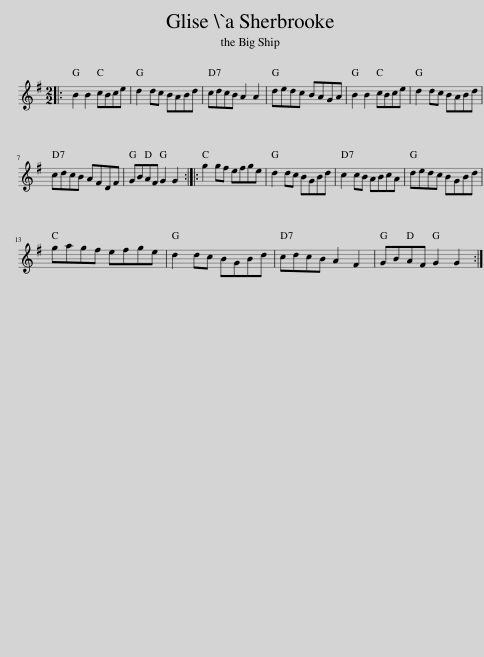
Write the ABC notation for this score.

X:1
L:1/8
M:2/2
I:linebreak $
K:G
V:1 treble
V:1
|: B2 B2 cBce | d2 dc BABd | cdcB A2 A2 | dedc BAGA | B2 B2 cBce | %5
 d2 dc BABd |$ cdcB AFDF | GBAF G2 G2 :: g2 gf efge | d2 dc BGBd | %10
 c2 cB ABcA | dedc BGBd |$ gagf efge | d2 dc BGBd | cdcB A2 F2 | %15
 GBAF G2 G2 :| %16
